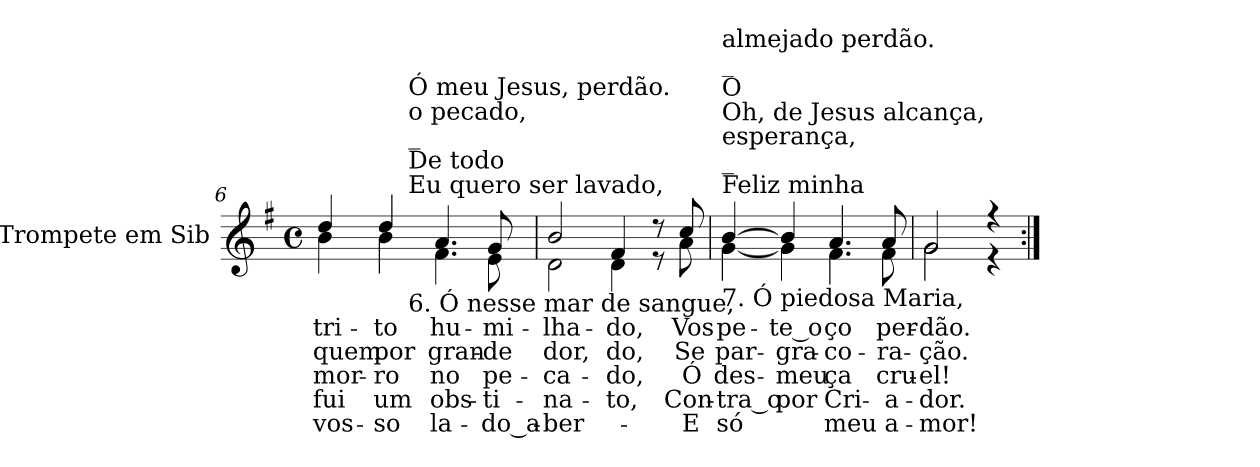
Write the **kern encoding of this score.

**kern	**text	**text	**text	**text	**text
*part1	*part1	*part1	*part1	*part1	*part1
*staff1	*staff1	*staff1	*staff1	*staff1	*staff1
*I"Trompete em Sib	*	*	*	*	*
*I'Tpte.	*	*	*	*	*
!!LO:LB:g=z
*clefG2	*	*	*	*	*
*ITrd1c2	*	*	*	*	*
*k[b-]	*	*	*	*	*
*F:	*	*	*	*	*
*M4/4	*	*	*	*	*
*met(c)	*	*	*	*	*
=6	=6	=6	=6	=6	=6
!	!LO:LY:b:color=#000000	!LO:LY:b:color=#000000	!LO:LY:b:color=#000000	!LO:LY:b:color=#000000	!LO:LY:b:color=#000000
*^	*	*	*	*	*
*	*^	*	*	*	*	*
4cci/	4ai\	4ryy	-tri-	quem	mor-	fui	vos-
!	!	!	!LO:LY:b:color=#000000	!LO:LY:b:color=#000000	!LO:LY:b:color=#000000	!LO:LY:b:color=#000000	!LO:LY:b:color=#000000
4cci/	4ai\	8ryy	-to	por	-ro	um	-so
.	.	512.ryy	.	.	.	.	.
!	!	!LO:TX:b:t=6. Ó nesse mar de sangue,	!	!	!	!	!
!	!	!LO:TX:t=Eu quero ser lavado,	!	!	!	!	!
!	!	!LO:TX:t=De todo	!	!	!	!	!
!	!	!LO:TX:t=_	!	!	!	!	!
!	!	!LO:TX:t=o pecado,	!	!	!	!	!
!	!	!LO:TX:t=Ó meu Jesus, perdão.	!	!	!	!	!
.	.	2ryy	.	.	.	.	.
!	!	!	!LO:LY:b:color=#000000	!LO:LY:b:color=#000000	!LO:LY:b:color=#000000	!LO:LY:b:color=#000000	!LO:LY:b:color=#000000
4.gi/	4.ei\	.	hu-	gran-	no	obs-	la-
!	!	!	!LO:LY:b:color=#000000	!LO:LY:b:color=#000000	!LO:LY:b:color=#000000	!LO:LY:b:color=#000000	!LO:LY:b:color=#000000
8fi/	8di\	.	-mi-	-de	pe-	-ti-	-do_a-
.	.	16ryy	.	.	.	.	.
.	.	32ryy	.	.	.	.	.
.	.	64ryy	.	.	.	.	.
.	.	128ryy	.	.	.	.	.
.	.	256ryy	.	.	.	.	.
.	.	1024ryy	.	.	.	.	.
*v	*v	*v	*	*	*	*	*
=7	=7	=7	=7	=7	=7
*^	*	*	*	*	*
*	*^	*	*	*	*	*
!	!	!	!LO:LY:b:color=#000000	!LO:LY:b:color=#000000	!LO:LY:b:color=#000000	!LO:LY:b:color=#000000	!LO:LY:b:color=#000000
*	*v	*v	*	*	*	*	*
2ai/	2ci\	-lha-	dor,	-ca-	-na-	-ber-
!	!	!LO:LY:b:color=#000000	!LO:LY:b:color=#000000	!LO:LY:b:color=#000000	!LO:LY:b:color=#000000	!
4ei/	4ci\	-do,	-do,	-do,	-to,	.
8r	8r	.	.	.	.	.
!	!	!LO:LY:b:color=#000000	!LO:LY:b:color=#000000	!LO:LY:b:color=#000000	!LO:LY:b:color=#000000	!LO:LY:b:color=#000000
8b-i/	8gi\	Vos	Se	Ó	Con-	E
=8	=8	=8	=8	=8	=8	=8
!LO:TX:b:t=7. Ó piedosa Maria,	!	!	!	!	!	!
!LO:TX:t=Feliz minha	!	!	!	!	!	!
!LO:TX:t=_	!	!	!	!	!	!
!LO:TX:t=esperança,	!	!	!	!	!	!
!LO:TX:t=Oh, de Jesus alcança,	!	!	!	!	!	!
!LO:TX:t=O	!	!	!	!	!	!
!LO:TX:t=_	!	!	!	!	!	!
!LO:TX:t=almejado perdão.	!	!	!	!	!	!
!	!	!LO:LY:b:color=#000000	!LO:LY:b:color=#000000	!LO:LY:b:color=#000000	!LO:LY:b:color=#000000	!LO:LY:b:color=#000000
[>4ai/	[<4fi\	pe-	par-	des-	-tra_o	só
!	!	!LO:LY:b:color=#000000	!LO:LY:b:color=#000000	!LO:LY:b:color=#000000	!LO:LY:b:color=#000000	!
4ai/]	4fi\]	-te_o	-gra-	meu	por	.
!	!	!LO:LY:b:color=#000000	!LO:LY:b:color=#000000	!LO:LY:b:color=#000000	!LO:LY:b:color=#000000	!LO:LY:b:color=#000000
4.gi/	4.ei\	-ço	co-	-ça	Cri-	meu
!	!	!LO:LY:b:color=#000000	!LO:LY:b:color=#000000	!LO:LY:b:color=#000000	!LO:LY:b:color=#000000	!LO:LY:b:color=#000000
8gi/	8ei\	per-	-ra-	cru-	-a-	a-
=9	=9	=9	=9	=9	=9	=9
!	!	!LO:LY:b:color=#000000	!LO:LY:b:color=#000000	!LO:LY:b:color=#000000	!LO:LY:b:color=#000000	!LO:LY:b:color=#000000
2fi/	2fi\	-dão.	-ção.	-el!	-dor.	-mor!
4r	4r	.	.	.	.	.
*v	*v	*	*	*	*	*
=:|!	=:|!	=:|!	=:|!	=:|!	=:|!
*-	*-	*-	*-	*-	*-
